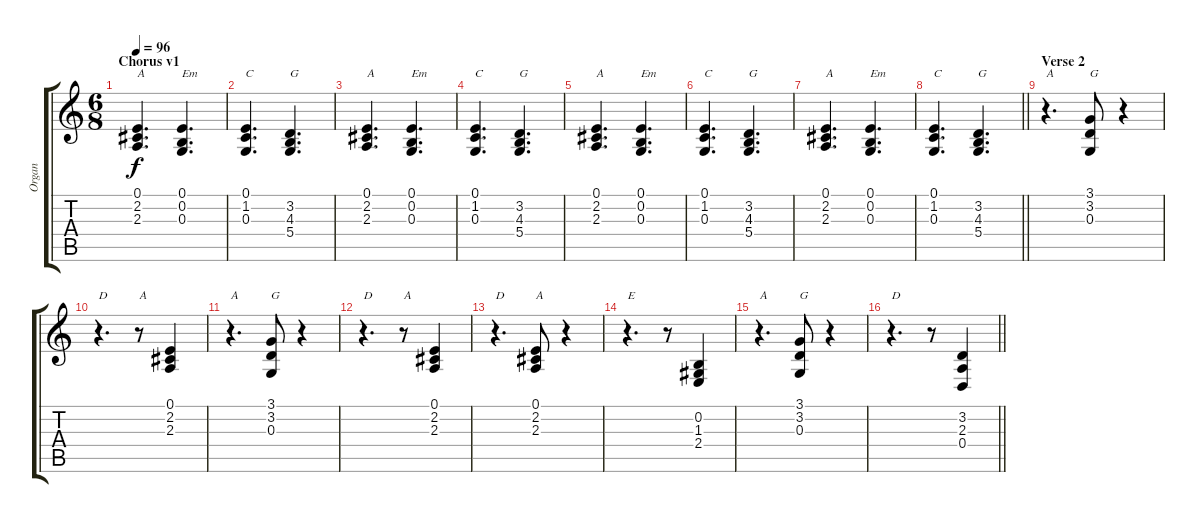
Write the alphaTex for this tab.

\track ("Organ" "Organ") {instrument drawbarorgan}
\staff {score tabs}
\tuning (E4 B3 G3 D3 A2 E2) {hide}
\ts (6 8)
\section ("" "Chorus v1")
\tempo 96
\clef g2
\ks c
(0.1 2.2 2.3).4{d txt "A" dy f} (0.1 0.2 0.3).4{d txt "Em"} |
(0.1 1.2 0.3).4{d txt "C"} (3.2 4.3 5.4).4{d txt "G"} |
(0.1 2.2 2.3).4{d txt "A"} (0.1 0.2 0.3).4{d txt "Em"} |
(0.1 1.2 0.3).4{d txt "C"} (3.2 4.3 5.4).4{d txt "G"} |
(0.1 2.2 2.3).4{d txt "A"} (0.1 0.2 0.3).4{d txt "Em"} |
(0.1 1.2 0.3).4{d txt "C"} (3.2 4.3 5.4).4{d txt "G"} |
(0.1 2.2 2.3).4{d txt "A"} (0.1 0.2 0.3).4{d txt "Em"} |
\barLineRight lightlight
(0.1 1.2 0.3).4{d txt "C"} (3.2 4.3 5.4).4{d txt "G"} |
\section ("" "Verse 2")
r.4{d txt "A"} (3.1 3.2 0.3).8{txt "G"} r.4 |
r.4{d txt "D"} r.8{txt "A"} (0.1 2.2 2.3).4 |
r.4{d txt "A"} (3.1 3.2 0.3).8{txt "G"} r.4 |
r.4{d txt "D"} r.8{txt "A"} (0.1 2.2 2.3).4 |
r.4{d txt "D"} (0.1 2.2 2.3).8{txt "A"} r.4 |
r.4{d txt "E"} r.8 (0.2 1.3 2.4).4 |
r.4{d txt "A"} (3.1 3.2 0.3).8{txt "G"} r.4 |
\barLineRight lightlight
r.4{d txt "D"} r.8 (3.2 2.3 0.4).4
